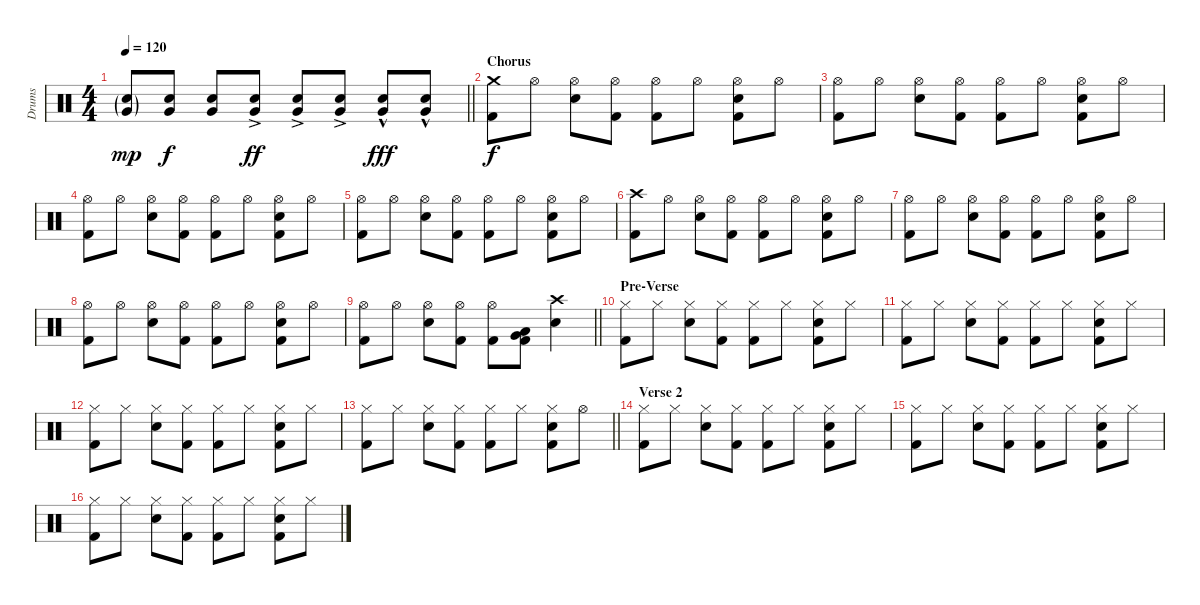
\track ("Drums" "Drums") {instrument percussion}
\staff {score}
\articulation defaults
\ts (4 4)
\tempo 120
\clef neutral
\barLineRight lightlight
\ks c
("Electric Snare (hit)"{g} "Very Low Tom (hit)"{g}).8{dy mp} ("Electric Snare (hit)" "Very Low Tom (hit)").8{dy f} ("Electric Snare (hit)" "Very Low Tom (hit)").8 ("Electric Snare (hit)"{ac} "Very Low Tom (hit)"{ac}).8{dy ff} ("Electric Snare (hit)"{ac} "Very Low Tom (hit)"{ac}).8 ("Electric Snare (hit)"{ac} "Very Low Tom (hit)"{ac}).8 ("Electric Snare (hit)"{hac} "Very Low Tom (hit)"{hac}).8{dy fff} ("Electric Snare (hit)"{hac} "Very Low Tom (hit)"{hac}).8 |
\section ("" "Chorus")
("Crash medium (hit)" "Kick (hit) 2").8{dy f} "Hi-Hat (open)".8 ("Hi-Hat (open)" "Electric Snare (hit)").8 ("Hi-Hat (open)" "Kick (hit) 2").8 ("Hi-Hat (open)" "Kick (hit) 2").8 "Hi-Hat (open)".8 ("Hi-Hat (open)" "Electric Snare (hit)" "Kick (hit) 2").8 "Hi-Hat (open)".8 |
("Hi-Hat (open)" "Kick (hit) 2").8 "Hi-Hat (open)".8 ("Hi-Hat (open)" "Electric Snare (hit)").8 ("Hi-Hat (open)" "Kick (hit) 2").8 ("Hi-Hat (open)" "Kick (hit) 2").8 "Hi-Hat (open)".8 ("Hi-Hat (open)" "Electric Snare (hit)" "Kick (hit) 2").8 "Hi-Hat (open)".8 |
("Hi-Hat (open)" "Kick (hit) 2").8 "Hi-Hat (open)".8 ("Hi-Hat (open)" "Electric Snare (hit)").8 ("Hi-Hat (open)" "Kick (hit) 2").8 ("Hi-Hat (open)" "Kick (hit) 2").8 "Hi-Hat (open)".8 ("Hi-Hat (open)" "Electric Snare (hit)" "Kick (hit) 2").8 "Hi-Hat (open)".8 |
("Hi-Hat (open)" "Kick (hit) 2").8 "Hi-Hat (open)".8 ("Hi-Hat (open)" "Electric Snare (hit)").8 ("Hi-Hat (open)" "Kick (hit) 2").8 ("Hi-Hat (open)" "Kick (hit) 2").8 "Hi-Hat (open)".8 ("Hi-Hat (open)" "Electric Snare (hit)" "Kick (hit) 2").8 "Hi-Hat (open)".8 |
("Crash high (hit)" "Kick (hit) 2").8 "Hi-Hat (open)".8 ("Hi-Hat (open)" "Electric Snare (hit)").8 ("Hi-Hat (open)" "Kick (hit) 2").8 ("Hi-Hat (open)" "Kick (hit) 2").8 "Hi-Hat (open)".8 ("Hi-Hat (open)" "Electric Snare (hit)" "Kick (hit) 2").8 "Hi-Hat (open)".8 |
("Hi-Hat (open)" "Kick (hit) 2").8 "Hi-Hat (open)".8 ("Hi-Hat (open)" "Electric Snare (hit)").8 ("Hi-Hat (open)" "Kick (hit) 2").8 ("Hi-Hat (open)" "Kick (hit) 2").8 "Hi-Hat (open)".8 ("Hi-Hat (open)" "Electric Snare (hit)" "Kick (hit) 2").8 "Hi-Hat (open)".8 |
("Hi-Hat (open)" "Kick (hit) 2").8 "Hi-Hat (open)".8 ("Hi-Hat (open)" "Electric Snare (hit)").8 ("Hi-Hat (open)" "Kick (hit) 2").8 ("Hi-Hat (open)" "Kick (hit) 2").8 "Hi-Hat (open)".8 ("Hi-Hat (open)" "Electric Snare (hit)" "Kick (hit) 2").8 "Hi-Hat (open)".8 |
\barLineRight lightlight
("Hi-Hat (open)" "Kick (hit) 2").8 "Hi-Hat (open)".8 ("Hi-Hat (open)" "Electric Snare (hit)").8 ("Hi-Hat (open)" "Kick (hit) 2").8 ("Hi-Hat (open)" "Kick (hit) 2").8 ("Low Floor Tom (hit)" "Very Low Tom (hit)" "Kick (hit) 2").8 ("Crash high (hit)" "Electric Snare (hit)").4 |
\section ("" "Pre-Verse")
("Hi-Hat (closed)" "Kick (hit) 2").8 "Hi-Hat (closed)".8 ("Hi-Hat (closed)" "Electric Snare (hit)").8 ("Hi-Hat (closed)" "Kick (hit) 2").8 ("Hi-Hat (closed)" "Kick (hit) 2").8 "Hi-Hat (closed)".8 ("Hi-Hat (closed)" "Electric Snare (hit)" "Kick (hit) 2").8 "Hi-Hat (closed)".8 |
("Hi-Hat (closed)" "Kick (hit) 2").8 "Hi-Hat (closed)".8 ("Hi-Hat (closed)" "Electric Snare (hit)").8 ("Hi-Hat (closed)" "Kick (hit) 2").8 ("Hi-Hat (closed)" "Kick (hit) 2").8 "Hi-Hat (closed)".8 ("Hi-Hat (closed)" "Electric Snare (hit)" "Kick (hit) 2").8 "Hi-Hat (closed)".8 |
("Hi-Hat (closed)" "Kick (hit) 2").8 "Hi-Hat (closed)".8 ("Hi-Hat (closed)" "Electric Snare (hit)").8 ("Hi-Hat (closed)" "Kick (hit) 2").8 ("Hi-Hat (closed)" "Kick (hit) 2").8 "Hi-Hat (closed)".8 ("Hi-Hat (closed)" "Electric Snare (hit)" "Kick (hit) 2").8 "Hi-Hat (closed)".8 |
\barLineRight lightlight
("Hi-Hat (closed)" "Kick (hit) 2").8 "Hi-Hat (closed)".8 ("Hi-Hat (closed)" "Electric Snare (hit)").8 ("Hi-Hat (closed)" "Kick (hit) 2").8 ("Hi-Hat (closed)" "Kick (hit) 2").8 "Hi-Hat (closed)".8 ("Hi-Hat (closed)" "Electric Snare (hit)" "Kick (hit) 2").8 "Hi-Hat (open)".8 |
\section ("" "Verse 2")
("Hi-Hat (closed)" "Kick (hit) 2").8 "Hi-Hat (closed)".8 ("Hi-Hat (closed)" "Electric Snare (hit)").8 ("Hi-Hat (closed)" "Kick (hit) 2").8 ("Hi-Hat (closed)" "Kick (hit) 2").8 "Hi-Hat (closed)".8 ("Hi-Hat (closed)" "Electric Snare (hit)" "Kick (hit) 2").8 "Hi-Hat (closed)".8 |
("Hi-Hat (closed)" "Kick (hit) 2").8 "Hi-Hat (closed)".8 ("Hi-Hat (closed)" "Electric Snare (hit)").8 ("Hi-Hat (closed)" "Kick (hit) 2").8 ("Hi-Hat (closed)" "Kick (hit) 2").8 "Hi-Hat (closed)".8 ("Hi-Hat (closed)" "Electric Snare (hit)" "Kick (hit) 2").8 "Hi-Hat (closed)".8 |
("Hi-Hat (closed)" "Kick (hit) 2").8 "Hi-Hat (closed)".8 ("Hi-Hat (closed)" "Electric Snare (hit)").8 ("Hi-Hat (closed)" "Kick (hit) 2").8 ("Hi-Hat (closed)" "Kick (hit) 2").8 "Hi-Hat (closed)".8 ("Hi-Hat (closed)" "Electric Snare (hit)" "Kick (hit) 2").8 "Hi-Hat (closed)".8
